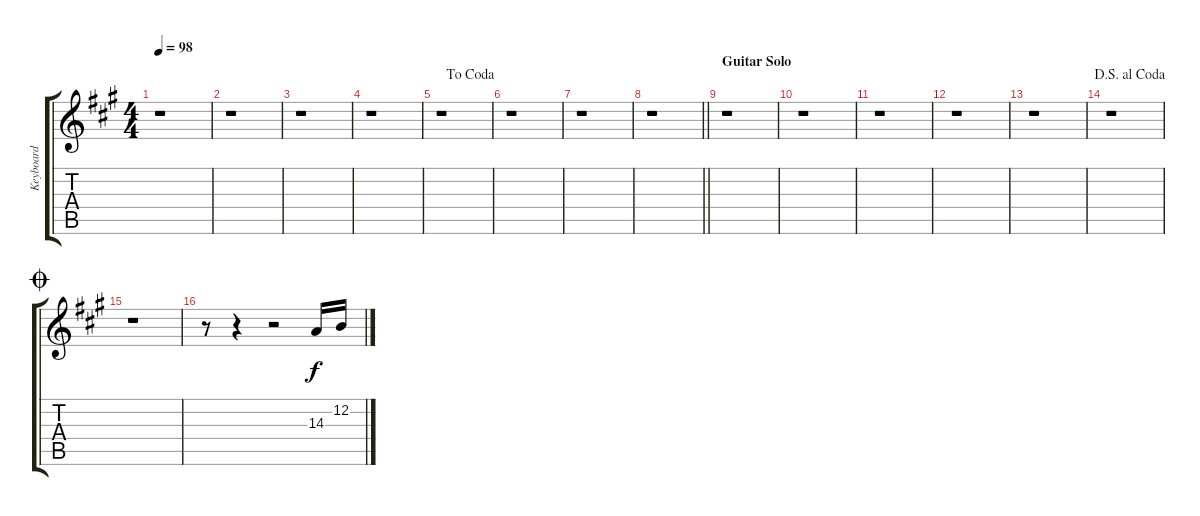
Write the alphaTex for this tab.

\track ("Keyboard" "Keyboard") {instrument honkytonkpiano}
\staff {score tabs}
\tuning (E4 B3 G3 D3 A2 E2) {hide}
\ts (4 4)
\tempo 98
\clef g2
\ks a
r.1{dy f} |
r.1 |
r.1 |
r.1 |
\jump dacoda
r.1 |
r.1 |
r.1 |
\barLineRight lightlight
r.1 |
\section ("" "Guitar Solo")
r.1 |
r.1 |
r.1 |
r.1 |
r.1 |
\jump dalsegnoalcoda
r.1 |
\jump coda
r.1 |
r.8 r.4 r.2 14.3.16 12.2{h}.16
